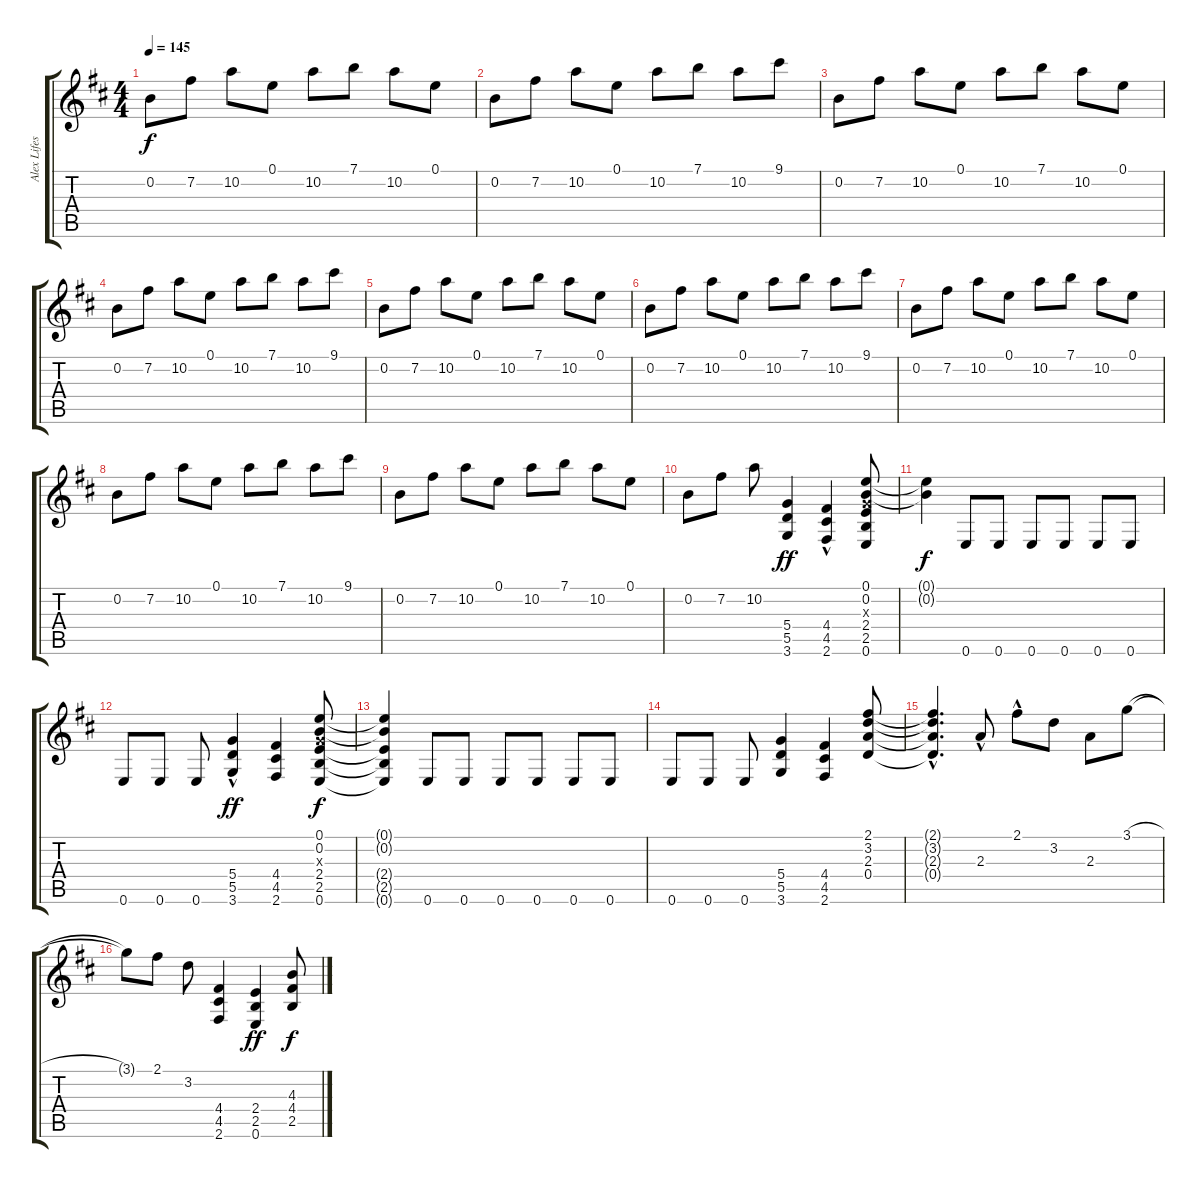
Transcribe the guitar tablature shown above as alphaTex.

\track ("Alex Lifeson" "Alex Lifes") {instrument overdrivenguitar}
\staff {score tabs}
\tuning (E4 B3 G3 D3 A2 E2) {hide}
\ts (4 4)
\tempo 145
\clef g2
\ks d
0.2.8{dy f} 7.2.8 10.2.8 0.1.8 10.2.8 7.1.8 10.2.8 0.1.8 |
0.2.8 7.2.8 10.2.8 0.1.8 10.2.8 7.1.8 10.2.8 9.1.8 |
0.2.8 7.2.8 10.2.8 0.1.8 10.2.8 7.1.8 10.2.8 0.1.8 |
0.2.8 7.2.8 10.2.8 0.1.8 10.2.8 7.1.8 10.2.8 9.1.8 |
0.2.8 7.2.8 10.2.8 0.1.8 10.2.8 7.1.8 10.2.8 0.1.8 |
0.2.8 7.2.8 10.2.8 0.1.8 10.2.8 7.1.8 10.2.8 9.1.8 |
0.2.8 7.2.8 10.2.8 0.1.8 10.2.8 7.1.8 10.2.8 0.1.8 |
0.2.8 7.2.8 10.2.8 0.1.8 10.2.8 7.1.8 10.2.8 9.1.8 |
0.2.8 7.2.8 10.2.8 0.1.8 10.2.8 7.1.8 10.2.8 0.1.8 |
0.2.8 7.2.8 10.2.8 (5.4 5.5 3.6).4{dy ff} (4.4 4.5 2.6{hac}).4 (0.1 0.2 0.3{x} 2.4 2.5 0.6).8 |
(0.1{t} 0.2{t}).4{dy f} 0.6.8 0.6.8 0.6.8 0.6.8 0.6.8 0.6.8 |
0.6.8 0.6.8 0.6.8 (5.4 5.5{hac} 3.6).4{dy ff} (4.4 4.5 2.6).4 (0.1 0.2 0.3{x} 2.4 2.5 0.6).8{dy f} |
(0.1{t} 0.2{t} 2.4{t} 2.5{t} 0.6{t}).4 0.6.8 0.6.8 0.6.8 0.6.8 0.6.8 0.6.8 |
0.6.8 0.6.8 0.6.8 (5.4 5.5 3.6).4 (4.4 4.5 2.6).4 (2.1 3.2 2.3 0.4).8 |
(2.1{hac t} 3.2{hac t} 2.3{hac t} 0.4{hac t}).4{d} 2.3{hac}.8 2.1{hac}.8 3.2.8 2.3.8 3.1{h}.8 |
3.1{t}.8 2.1.8 3.2.8 (4.4 4.5 2.6).4 (2.4 2.5 0.6).4{dy ff} (4.3 4.4 2.5).8{dy f}
